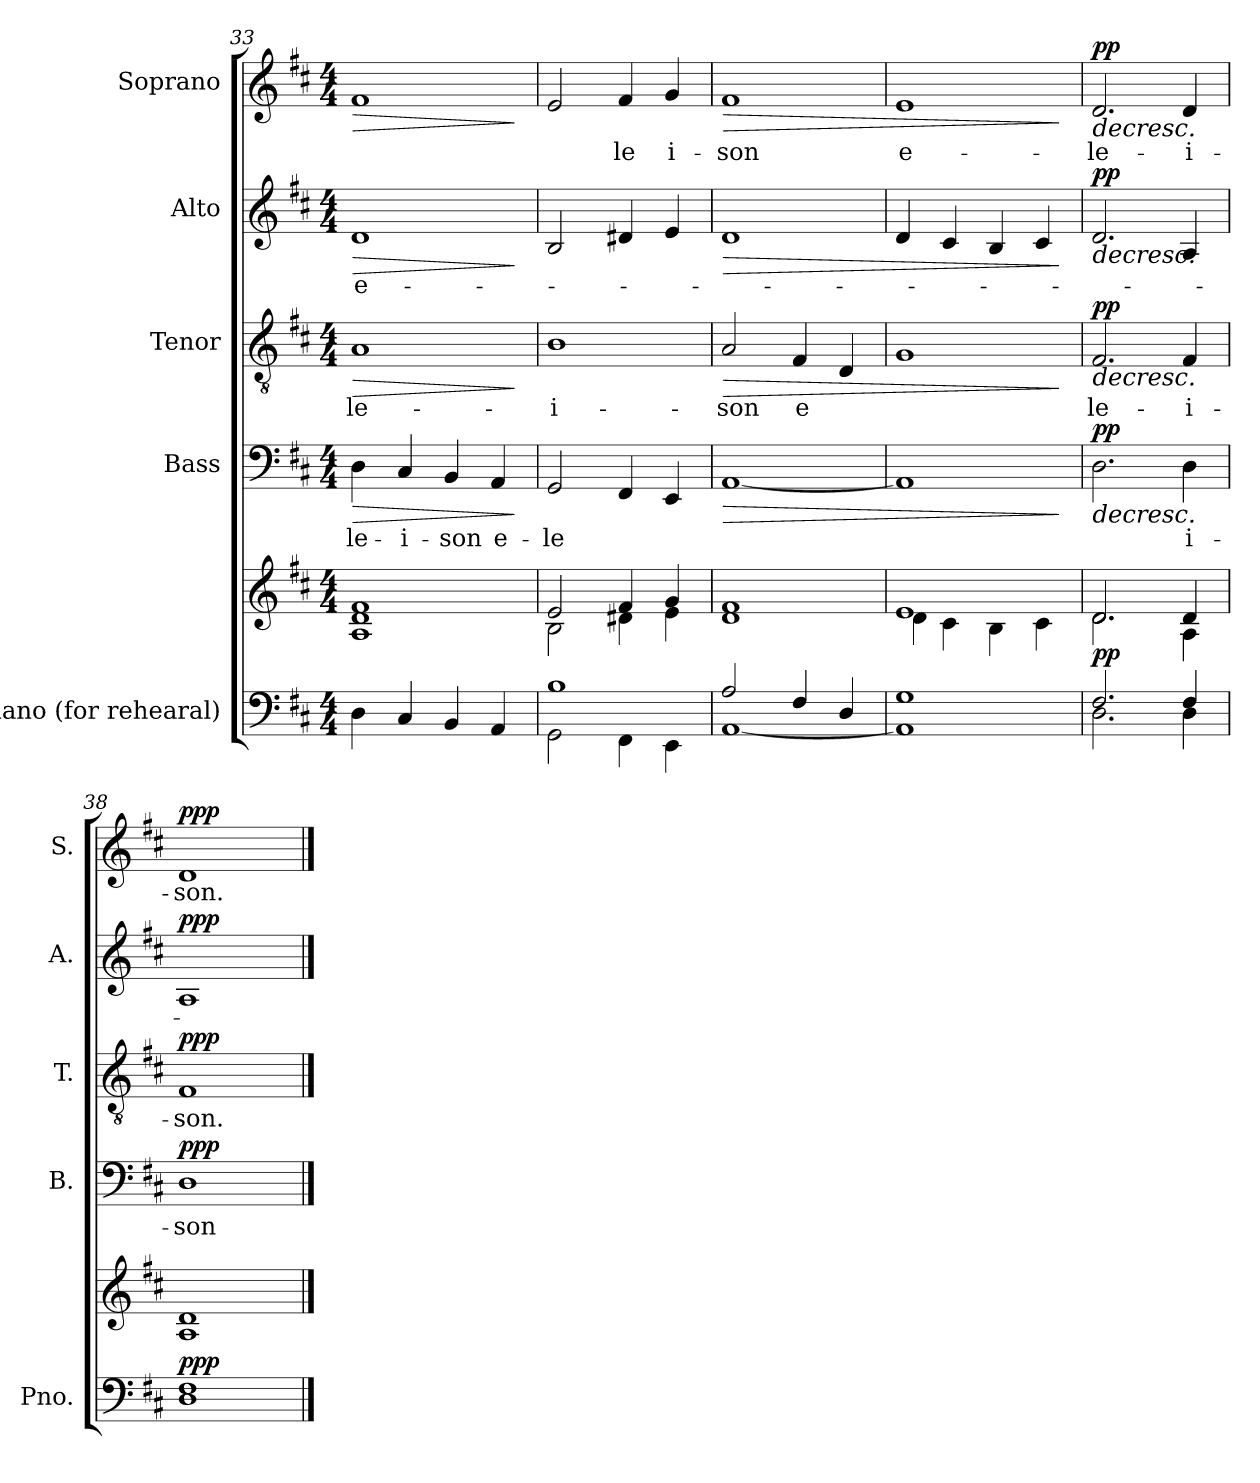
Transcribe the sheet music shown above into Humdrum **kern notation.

**kern	**kern	**dynam	**kern	**text	**dynam	**kern	**text	**dynam	**kern	**text	**dynam	**kern	**text	**dynam
*part5	*part5	*part5	*part4	*part4	*part4	*part3	*part3	*part3	*part2	*part2	*part2	*part1	*part1	*part1
*staff6	*staff5	*staff5/6	*staff4	*staff4	*staff4	*staff3	*staff3	*staff3	*staff2	*staff2	*staff2	*staff1	*staff1	*staff1
*I"Piano (for rehearal)	*	*	*I"Bass	*	*	*I"Tenor	*	*	*I"Alto	*	*	*I"Soprano	*	*
*I'Pno.	*	*	*I'B.	*	*	*I'T.	*	*	*I'A.	*	*	*I'S.	*	*
!!LO:PB:g=z
*clefF4	*clefG2	*	*clefF4	*	*	*clefGv2	*	*	*clefG2	*	*	*clefG2	*	*
*k[f#c#]	*k[f#c#]	*	*k[f#c#]	*	*	*k[f#c#]	*	*	*k[f#c#]	*	*	*k[f#c#]	*	*
*M4/4	*M4/4	*	*M4/4	*	*	*M4/4	*	*	*M4/4	*	*	*M4/4	*	*
=33	=33	=33	=33	=33	=33	=33	=33	=33	=33	=33	=33	=33	=33	=33
!	!	!	!	!LO:LY:b	!LO:HP:b	!	!LO:LY:b	!LO:HP:b	!	!LO:LY:b	!LO:HP:b	!	!	!LO:HP:b
4D\	1A 1d 1f#	.	4D\	le-	>	1A	-le-	>	1d	e-	>	1f#	.	>
!	!	!	!	!LO:LY:b	!	!	!	!	!	!	!	!	!	!
4C#/	.	.	4C#/	-i-	.	.	.	.	.	.	.	.	.	.
!	!	!	!	!LO:LY:b	!	!	!	!	!	!	!	!	!	!
4BB/	.	.	4BB/	-son	.	.	.	.	.	.	.	.	.	.
!	!	!	!	!LO:LY:b	!	!	!	!	!	!	!	!	!	!
4AA/	.	.	4AA/	e-	.	.	.	.	.	.	.	.	.	.
.	.	.	.	.	]	.	.	]	.	.	]	.	.	]
=34	=34	=34	=34	=34	=34	=34	=34	=34	=34	=34	=34	=34	=34	=34
*^	*^	*	*	*	*	*	*	*	*	*	*	*	*	*
!	!	!	!	!	!	!LO:LY:b	!	!	!LO:LY:b	!	!	!	!	!	!	!
1B	2GG\	2e/	2B\	.	2GG/	-le	.	1B	-i-	.	2B/	.	.	2e/	.	.
!	!	!	!	!	!	!	!	!	!	!	!	!	!	!	!LO:LY:b	!
.	4FF#\	4f#/	4d#X\	.	4FF#/	.	.	.	.	.	4d#X/	.	.	4f#/	le	.
!	!	!	!	!	!	!	!	!	!	!	!	!	!	!	!LO:LY:b	!
.	4EE\	4g/	4e\	.	4EE/	.	.	.	.	.	4e/	.	.	4g/	i-	.
=35	=35	=35	=35	=35	=35	=35	=35	=35	=35	=35	=35	=35	=35	=35	=35	=35
!	!	!	!	!	!	!	!LO:HP:b	!	!LO:LY:b	!LO:HP:b	!	!	!LO:HP:b	!	!LO:LY:b	!LO:HP:b
2A/	[1AA	1f#	1d	.	[1AA	.	>	2A/	-son	>	1d	.	>	1f#	-son	>
!	!	!	!	!	!	!	!	!	!LO:LY:b	!	!	!	!	!	!	!
4F#/	.	.	.	.	.	.	.	4F#/	e	.	.	.	.	.	.	.
4D/	.	.	.	.	.	.	.	4D/	.	.	.	.	.	.	.	.
=36	=36	=36	=36	=36	=36	=36	=36	=36	=36	=36	=36	=36	=36	=36	=36	=36
!	!	!	!	!	!	!	!	!	!	!	!	!	!	!	!LO:LY:b	!
1G	1AA]	1e	4d\	.	1AA]	.	.	1G	.	.	4d/	.	.	1e	e-	.
.	.	.	4c#\	.	.	.	.	.	.	.	4c#/	.	.	.	.	.
.	.	.	4B\	.	.	.	.	.	.	.	4B/	.	.	.	.	.
.	.	.	4c#\	.	.	.	.	.	.	.	4c#/	.	.	.	.	.
*v	*v	*	*	*	*	*	*	*	*	*	*	*	*	*	*	*
*	*v	*v	*	*	*	*	*	*	*	*	*	*	*	*	*
.	.	.	.	.	]	.	.	]	.	.	]	.	.	]
=37	=37	=37	=37	=37	=37	=37	=37	=37	=37	=37	=37	=37	=37	=37
*^	*^	*	*	*	*	*	*	*	*	*	*	*	*	*
!	!	!	!	!LO:DY:a=2	!	!	!LO:HP:b	!	!LO:LY:b	!LO:HP:b	!	!	!LO:HP:b	!	!LO:LY:b	!LO:HP:b
!	!	!	!	!	!	!	!LO:DY:n=1:a	!	!	!LO:DY:n=1:a	!	!	!LO:DY:n=1:a	!	!	!LO:DY:n=1:a
2.F#/	2.D\	2.d/	2.d\	pp	2.D\	.	> pp	2.F#/	le-	> pp	2.d/	.	> pp	2.d/	-le-	> pp
!	!	!	!	!	!	!LO:LY:b	!	!	!LO:LY:b	!	!	!	!	!	!LO:LY:b	!
4F#/	4D\	4d/	4A\	.	4D\	i-	.	4F#/	-i-	.	4A/	.	.	4d/	-i-	.
=38	=38	=38	=38	=38	=38	=38	=38	=38	=38	=38	=38	=38	=38	=38	=38	=38
!	!	!	!	!LO:DY:a=2	!	!LO:LY:b	!LO:DY:a	!	!LO:LY:b	!LO:DY:a	!	!	!LO:DY:a	!	!LO:LY:b	!LO:DY:a
1F#	1D	1d	1A	ppp	1D	-son	ppp	1F#	-son.	ppp	1A	.	ppp	1d	-son.	ppp
*v	*v	*	*	*	*	*	*	*	*	*	*	*	*	*	*	*
*	*v	*v	*	*	*	*	*	*	*	*	*	*	*	*	*
.	.	.	.	.	]	.	.	]	.	.	]	.	.	]
==	==	==	==	==	==	==	==	==	==	==	==	==	==	==
*-	*-	*-	*-	*-	*-	*-	*-	*-	*-	*-	*-	*-	*-	*-
